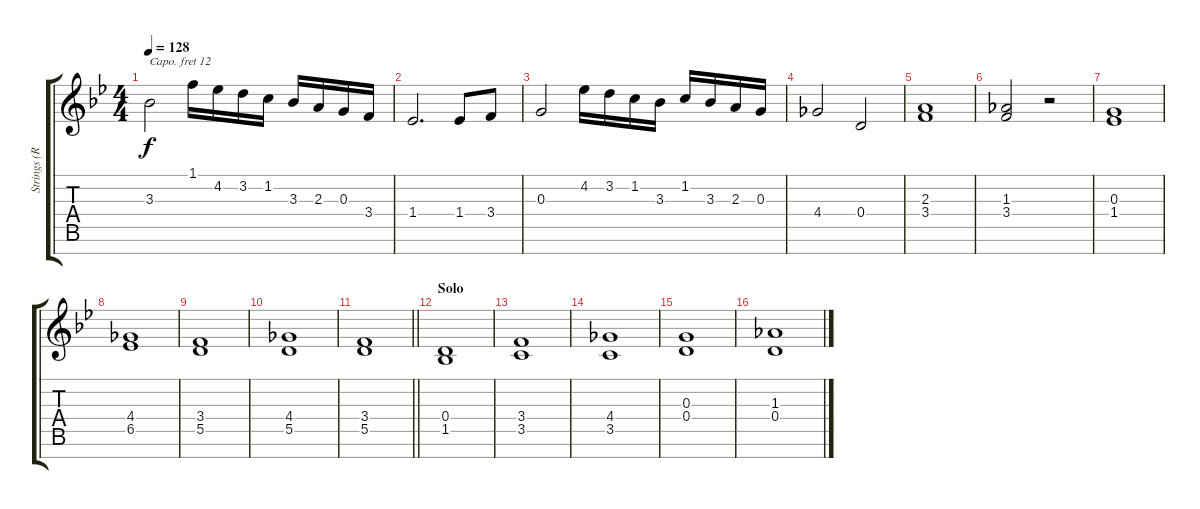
\track ("Strings (Right Hand)" "Strings (R") {instrument stringensemble1}
\staff {score tabs}
\capo 12
\tuning (E4 B3 G3 D3 A2 E2 B1) {hide}
\ts (4 4)
\tempo 128
\clef g2
\ks bb
3.3.2{dy f} 1.1.16 4.2.16 3.2.16 1.2.16 3.3.16 2.3.16 0.3.16 3.4.16 |
1.4.2{d} 1.4.8 3.4.8 |
0.3.2 4.2.16 3.2.16 1.2.16 3.3.16 1.2.16 3.3.16 2.3.16 0.3.16 |
4.4.2 0.4.2 |
(2.3 3.4).1 |
(1.3 3.4).2 r.2 |
(0.3 1.4).1 |
(4.4 6.5).1 |
(3.4 5.5).1 |
(4.4 5.5).1 |
\barLineRight lightlight
(3.4 5.5).1 |
\section ("" "Solo")
(0.4 1.5).1 |
(3.4 3.5).1 |
(4.4 3.5).1 |
(0.3 0.4).1 |
(1.3 0.4).1
